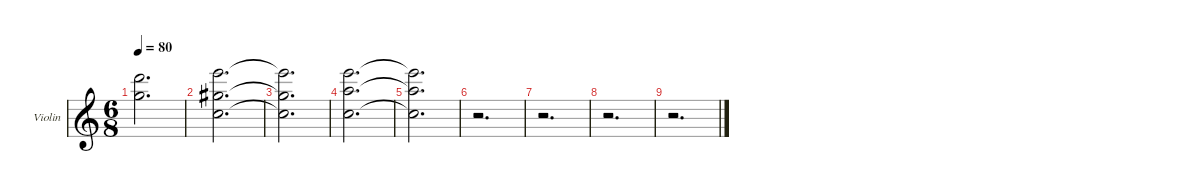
\defaultSystemsLayout 4
\hideDynamics
\bracketExtendMode groupsimilarinstruments
\firstSystemTrackNameOrientation horizontal
\otherSystemsTrackNameOrientation horizontal
\track ("Violin" "Violin") {instrument violin}
\staff {score}
\tuning (E5 A4 D4 G3)
\ts (6 8)
\tempo 80
\clef g2
\ks c
(10.1{t} 10.2{t}).2{d dy f} |
(10.3 12.1 11.2).2{d} |
(10.3{t} 12.1{t} 11.2{t}).2{d} |
(10.3 12.2 12.1).2{d} |
(10.3{t} 12.2{t} 12.1{t}).2{d} |
r.2{d} |
r.2{d} |
r.2{d} |
r.2{d}
